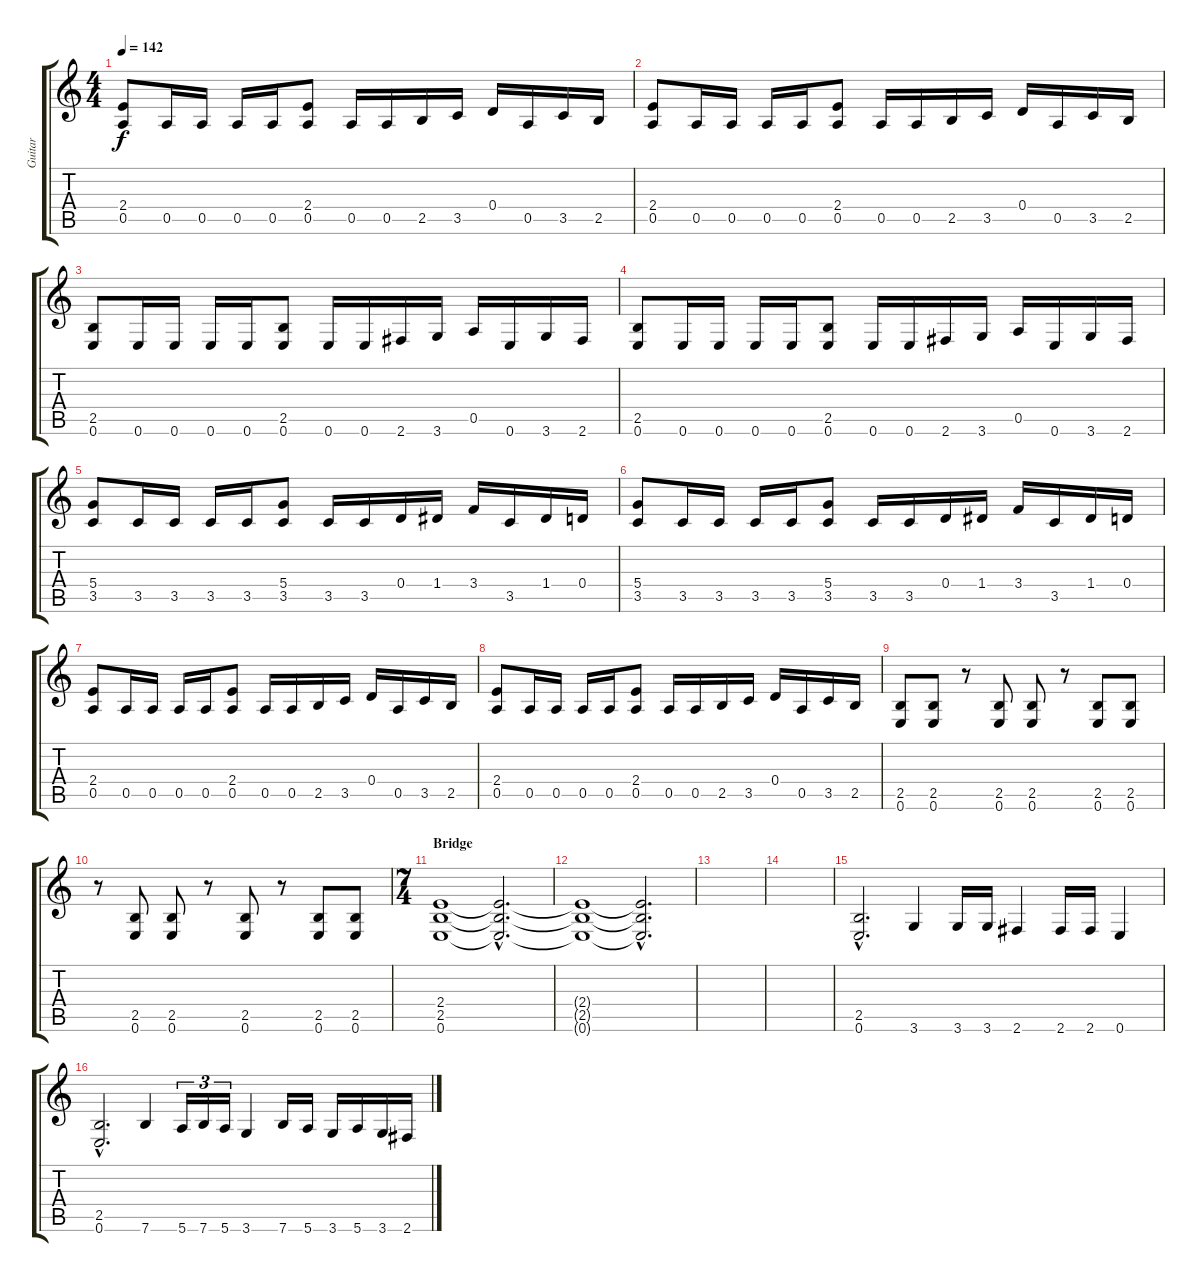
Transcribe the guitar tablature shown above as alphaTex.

\track ("Guitar" "Guitar") {instrument overdrivenguitar}
\staff {score tabs}
\tuning (E4 B3 G3 D3 A2 E2) {hide}
\ts (4 4)
\tempo 142
\clef g2
\ks c
(2.4 0.5).8{dy f} 0.5.16 0.5.16 0.5.16 0.5.16 (2.4 0.5).8 0.5.16 0.5.16 2.5.16 3.5.16 0.4.16 0.5.16 3.5.16 2.5.16 |
(2.4 0.5).8 0.5.16 0.5.16 0.5.16 0.5.16 (2.4 0.5).8 0.5.16 0.5.16 2.5.16 3.5.16 0.4.16 0.5.16 3.5.16 2.5.16 |
(2.5 0.6).8 0.6.16 0.6.16 0.6.16 0.6.16 (2.5 0.6).8 0.6.16 0.6.16 2.6.16 3.6.16 0.5.16 0.6.16 3.6.16 2.6.16 |
(2.5 0.6).8 0.6.16 0.6.16 0.6.16 0.6.16 (2.5 0.6).8 0.6.16 0.6.16 2.6.16 3.6.16 0.5.16 0.6.16 3.6.16 2.6.16 |
(5.4 3.5).8 3.5.16 3.5.16 3.5.16 3.5.16 (5.4 3.5).8 3.5.16 3.5.16 0.4.16 1.4.16 3.4.16 3.5.16 1.4.16 0.4.16 |
(5.4 3.5).8 3.5.16 3.5.16 3.5.16 3.5.16 (5.4 3.5).8 3.5.16 3.5.16 0.4.16 1.4.16 3.4.16 3.5.16 1.4.16 0.4.16 |
(2.4 0.5).8 0.5.16 0.5.16 0.5.16 0.5.16 (2.4 0.5).8 0.5.16 0.5.16 2.5.16 3.5.16 0.4.16 0.5.16 3.5.16 2.5.16 |
(2.4 0.5).8 0.5.16 0.5.16 0.5.16 0.5.16 (2.4 0.5).8 0.5.16 0.5.16 2.5.16 3.5.16 0.4.16 0.5.16 3.5.16 2.5.16 |
(2.5 0.6).8 (2.5 0.6).8 r.8 (2.5 0.6).8 (2.5 0.6).8 r.8 (2.5 0.6).8 (2.5 0.6).8 |
r.8 (2.5 0.6).8 (2.5 0.6).8 r.8 (2.5 0.6).8 r.8 (2.5 0.6).8 (2.5 0.6).8 |
\ts (7 4)
\section ("" "Bridge")
(2.4 2.5 0.6).1 (2.4{hac t} 2.5{hac t} 0.6{hac t}).2{d} |
(2.4{t} 2.5{t} 0.6{t}).1 (2.4{hac t} 2.5{hac t} 0.6{hac t}).2{d} |
|
|
(2.5{hac} 0.6{hac}).2{d volume 12 balance 8 instrument overdrivenguitar} 3.6.4 3.6.16 3.6.16 2.6.4 2.6.16 2.6.16 0.6.4 |
(2.5{hac} 0.6{hac}).2{d} 7.6.4 5.6.16{tu (3 2)} 7.6.16{tu (3 2)} 5.6.16{tu (3 2)} 3.6.4 7.6.16 5.6.16 3.6.16 5.6.16 3.6.16 2.6.16
